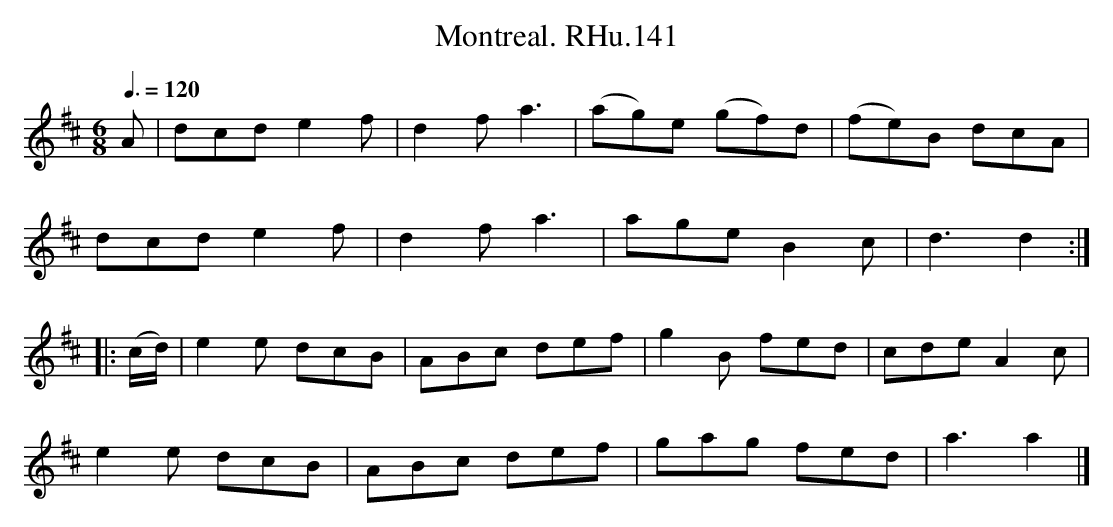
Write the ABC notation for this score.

X:1
T:Montreal. RHu.141
M:6/8
L:1/8
Q:3/8=120
K:D major
A|dcd e2f|d2fa3|(ag)e (gf)d|(fe)B dcA|!
dcd e2f|d2fa3|age B2c|d3d2:|!
|:(c/d/)|e2e dcB|ABc def|g2B fed|cde A2c|!
e2e dcB|ABc def|gag fed|a3""a2|]
